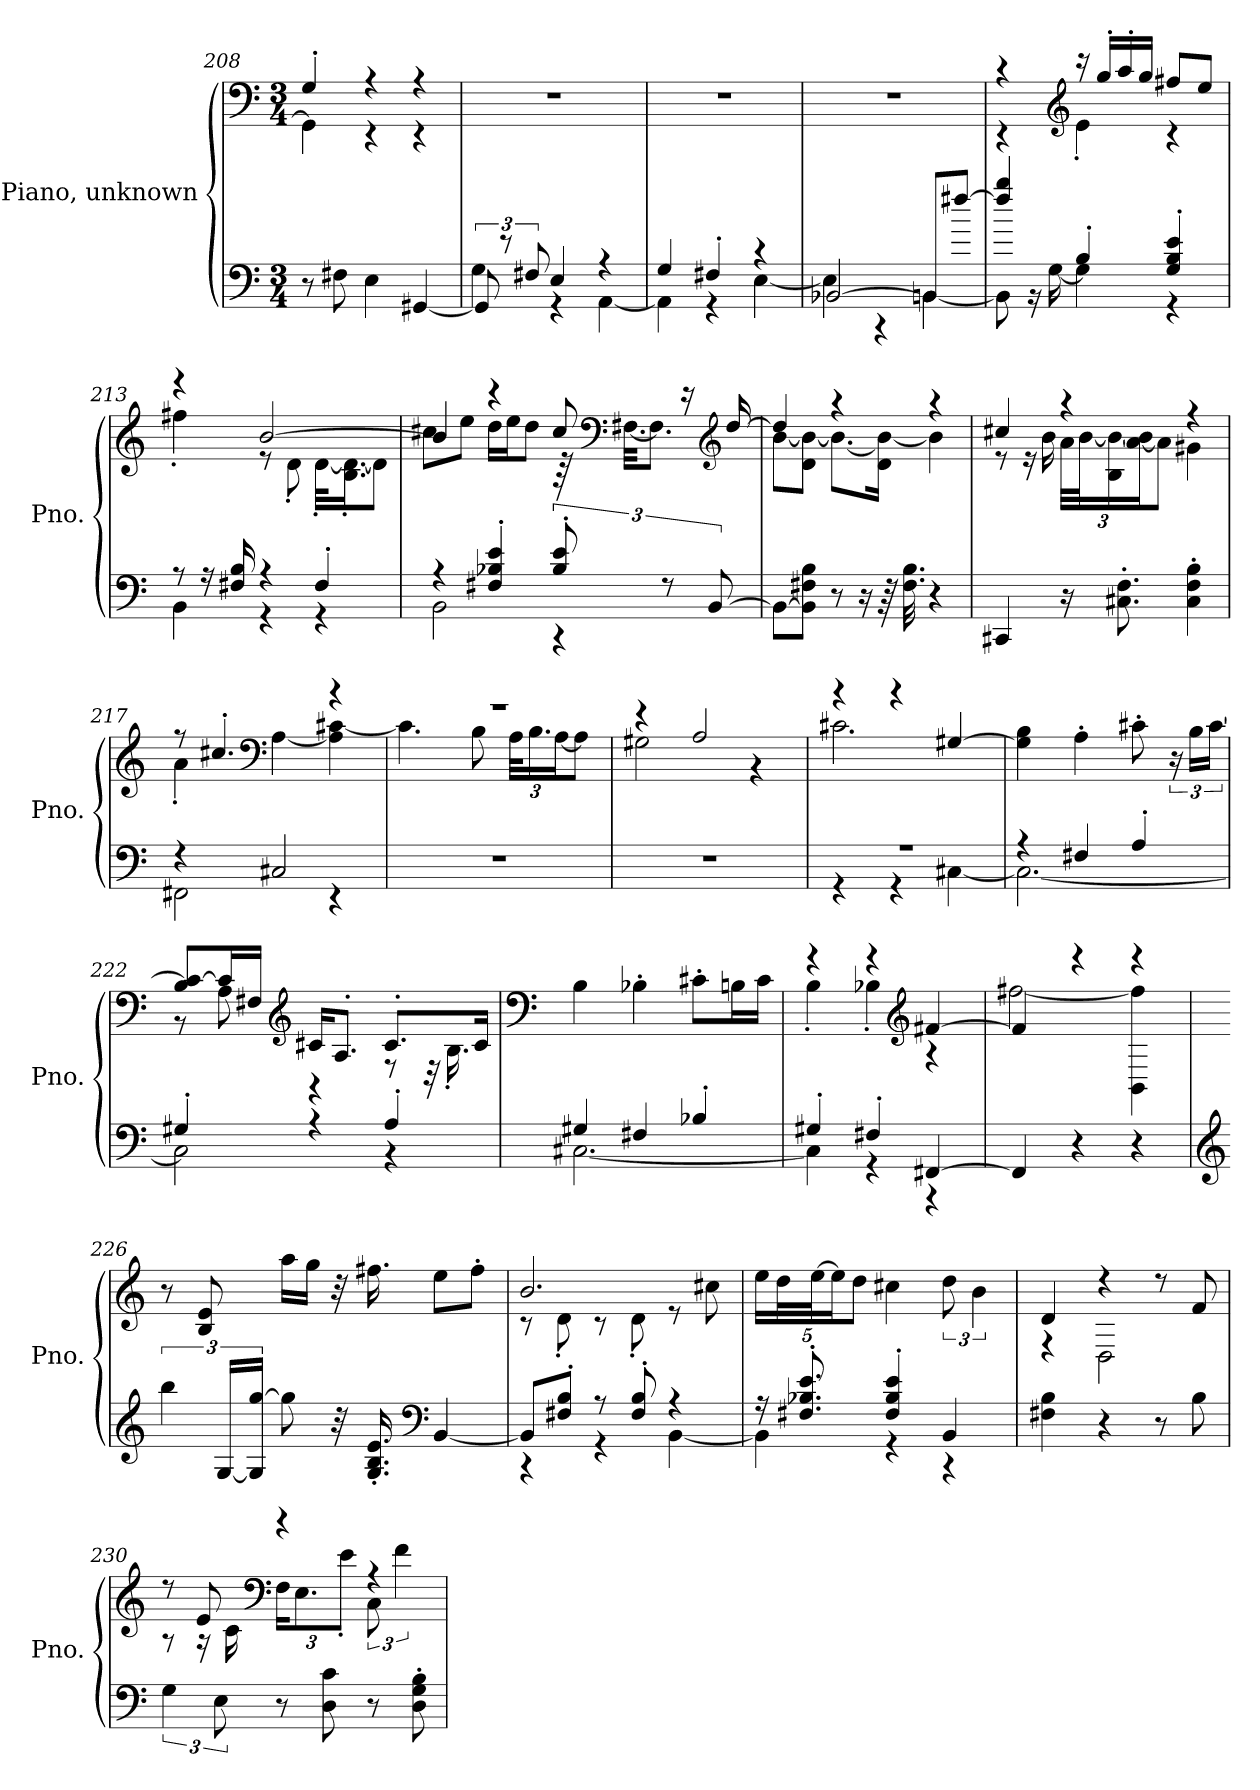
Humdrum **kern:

**kern	**kern
*part1	*part1
*staff2	*staff1
*I"Piano, unknown	*
*I'Pno.	*
*clefF4	*clefF4
*k[]	*k[]
*M3/4	*M3/4
=208	=208
*	*^
8r	4G'/	4GG\]
8F#X\	.	.
4E\	4r	4r
[4GG#X/	4r	4r
*	*v	*v
=209	=209
*^	*
12GG#/]	4G\	2.r
12r	.	.
12F#X/	.	.
4E/	4r	.
4r	[4AA\	.
=210	=210	=210
4G/	4AA\]	2.r
4F#X'/	4r	.
4r	[4E\	.
=211	=211	=211
[2BB-X/	4E\]	2.r
.	4r	.
8BB-/L]	[4BBn\	.
[8ff#X/J	.	.
!!LO:LB:g=z
=212	=212	=212
*	*	*^
4ff#/] 4bb/	8BB\]	4r	4r
.	16r	.	.
.	[16G\	.	.
*	*	*clefG2	*
4B'/	4G\]	16r	4e'\
.	.	16gg'/LL	.
.	.	16aa'/	.
.	.	16gg/JJ	.
4G/' 4B/' 4e/'	4r	8ff#X/L	4r
.	.	8ee/J	.
=213	=213	=213	=213
8r	4BB\	4r	4ff#X'\
16r	.	.	.
16F#X/ 16B/	.	.	.
4r	4r	[2b/	8r
.	.	.	8d'\
4F#'/	4r	.	[32d'\KLL
.	.	.	16.B\' 16.d\_'J
.	.	.	8d\J]
=214	=214	=214	=214
4r	2BB\	4b/]	8cc#X\L
.	.	.	8ee\J
4F#X/' 4B-X/' 4e/'	.	4r	16dd\LL
.	.	.	16ee\J
.	.	.	8dd\J
12B-/' 12e/'	4r	8cc#/	64r
*	*	*clefF4	*
.	.	.	[32.F#X\KKL
.	.	.	8.F#\J]
12r	.	.	.
.	.	16r	.
[12BB/	.	.	.
*	*	*clefG2	*
.	.	[16dd/	.
*v	*v	*	*
!!LO:PB:g=z	!!
=215	=215	=215
8BB\L_	4dd/]	[8b\L
8BB\] 8F#X\ 8B\J	.	8d\ 8b\_J
8r	4r	8.b\L_
16r	.	.
64r	.	16d\ 16b\_Jk
32.F#\ 32.B\	.	.
4r	4r	4b\]
=216	=216	=216
4CC#X/	4cc#X/	8r
.	.	16r
.	.	16b\
*	*	*Xbrackettup
16r	4r	48a\LLL
.	.	[48b\J
.	.	24B\ 24b\_
8.C#X\' 8.F\'	.	.
.	.	[24a\ 24b\]J
.	.	8a\J]
4C#\' 4F\' 4B\'	4r	4g#X\
=217	=217	=217
*^	*	*
4r	2FF#X\	8r	4a'\
.	.	4.cc#X'/	.
*	*	*clefF4	*
2C#X/	.	.	[4A\
.	4r	4r	4A\] [4c#X\
*v	*v	*	*
=218	=218	=218
2.r	2.r	4.c#\]
.	.	8B\
.	.	48A\KLL
.	.	24.B\
.	.	[24A\J
.	.	8A\J]
=219	=219	=219
2.r	4r	2G#X\
.	2A/	.
.	.	4r
!!LO:LB:g=z	!!
=220	=220	=220
*^	*	*
2.r	4r	4r	2.c#X\
.	4r	4r	.
.	[4C#X\	[4G#X/	.
*	*	*v	*v
=221	=221	=221
4r	2.C#\_	4G#\] 4B\
4F#X/	.	4A'\
4A'/	.	8c#X'\
*	*	*brackettup
.	.	24r
.	.	24B\LL
.	.	[24c#\JJ
=222	=222	=222
*	*	*^
4G#X'/	2C#\]	8B/ 8c#/_L	8r
.	.	16c#/L]	8A\
.	.	16F#X/JJ	.
*	*	*clefG2	*
4r	.	16c#X/KL	4r
.	.	8.A'/J	.
4A'/	4r	8.c#'/L	8r
.	.	.	32r
.	.	.	16.B'\
.	.	16c#/Jk	.
*	*	*v	*v
=223	=223	=223
*	*	*clefF4
4G#X/	[2.C#X\	4B\
4F#X/	.	4B-X'\
4B-X'/	.	8c#X'\L
.	.	16Bn\L
.	.	16c#\JJ
!!LO:LB:g=z
=224	=224	=224
*	*	*^
4G#X'/	4C#\]	4r	4B'\
4F#X'/	4r	4r	4B-X'\
*	*	*clefG2	*
[4FF#X/	4r	[4f#X/	4r
*v	*v	*	*
=225	=225	=225
4FF#/]	4f#/]	[2ff#X\
4r	4r	.
4r	4r	4BB\ 4ff#\]
*	*v	*v
=226	=226
*clefG2	*
6bb\	8r
.	8B/ 8e/
[24G/LL	.
24G/] [24gg/JJ	.
8gg\]	16aa\LL
.	16gg\JJ
32r	32r
16.G/' 16.B/' 16.e/'	16.ff#X\
*clefF4	*
[4BB/	8ee\L
.	8ff#'\J
=227	=227
*^	*^
8BB/L]	4r	2.b/	8r
8F#X/' 8B/'J	.	.	8d'\
8r	4r	.	8r
8F#/' 8B/'	.	.	8d'\
4r	[4BB\	.	8r
.	.	.	8cc#X\
*	*	*v	*v
!!LO:LB:g=z
=228	=228	=228
*	*	*Xbrackettup
16r	4BB\]	20ee\LL
.	.	40dd\L
8.F#X/' 8.B-X/' 8.e/'	.	.
.	.	[40ee\J
.	.	20ee\J]
.	.	10dd\J
4F#/' 4B-/' 4e/'	4r	4cc#X\
*	*	*brackettup
4BB/	4r	12dd\
.	.	6b\
*v	*v	*
=229	=229
*	*^
4F#X\ 4B\	4d/	4r
4r	4r	2D\
8r	8r	.
8B\	8f/	.
=230	=230	=230
6G\	8r	8r
.	8e/	16r
12E\	.	.
.	.	16c\
*	*clefF4	*
*	*	*Xbrackettup
8r	4r	24F\KL
.	.	12.E\
8D\ 8c\	.	.
.	.	12e'\J
*	*	*brackettup
8r	4r	12C\
.	.	6f\
8D\' 8G\' 8B\'	.	.
*	*v	*v
=	=
*-	*-
